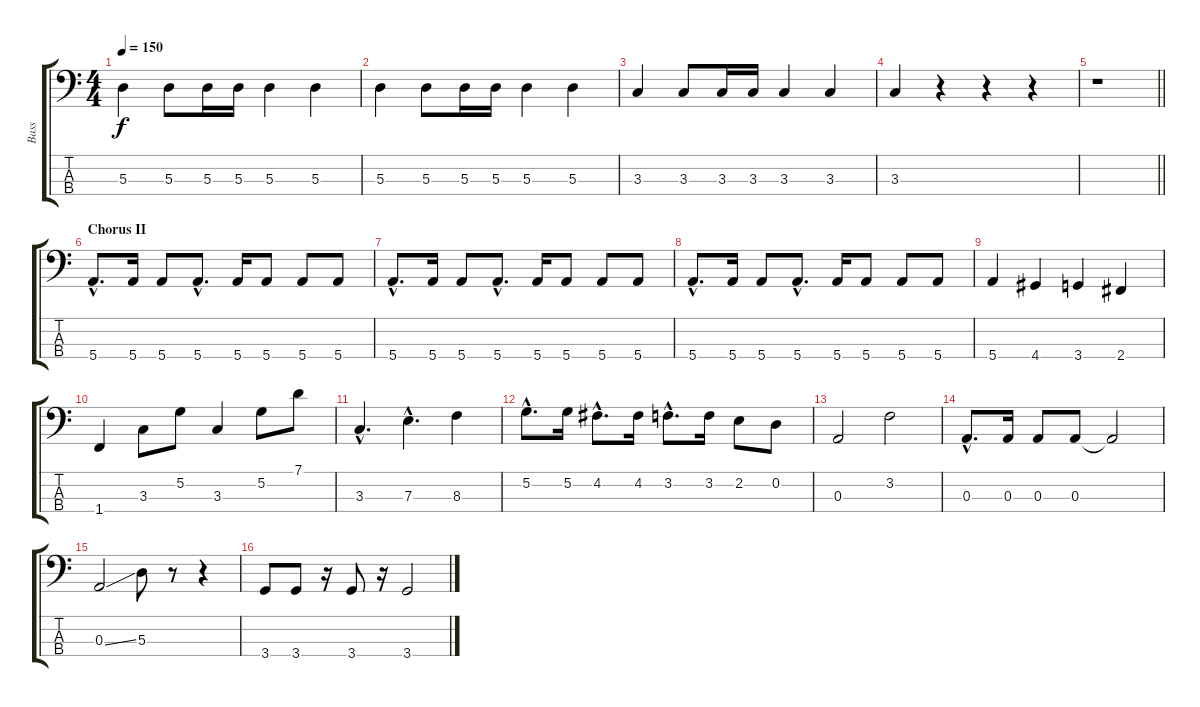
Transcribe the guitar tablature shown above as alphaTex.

\track ("Bass" "Bass") {instrument electricbassfinger}
\staff {score tabs}
\tuning (G2 D2 A1 E1) {hide}
\ts (4 4)
\tempo 150
\clef f4
\ks c
5.3.4{dy f} 5.3.8 5.3.16 5.3.16 5.3.4 5.3.4 |
5.3.4 5.3.8 5.3.16 5.3.16 5.3.4 5.3.4 |
3.3.4 3.3.8 3.3.16 3.3.16 3.3.4 3.3.4 |
3.3.4 r.4 r.4 r.4 |
\barLineRight lightlight
r.1 |
\section ("" "Chorus II")
5.4{hac}.8{d} 5.4.16 5.4.8 5.4{hac}.8{d} 5.4.16 5.4.8 5.4.8 5.4.8 |
5.4{hac}.8{d} 5.4.16 5.4.8 5.4{hac}.8{d} 5.4.16 5.4.8 5.4.8 5.4.8 |
5.4{hac}.8{d} 5.4.16 5.4.8 5.4{hac}.8{d} 5.4.16 5.4.8 5.4.8 5.4.8 |
5.4.4 4.4.4 3.4.4 2.4.4 |
1.4.4 3.3.8 5.2.8 3.3.4 5.2.8 7.1.8 |
3.3{hac}.4{d} 7.3{hac}.4{d} 8.3.4 |
5.2{hac}.8{d} 5.2.16 4.2{hac}.8{d} 4.2.16 3.2{hac}.8{d} 3.2.16 2.2.8 0.2.8 |
0.3.2 3.2.2 |
0.3{hac}.8{d} 0.3.16 0.3.8 0.3.8 0.3{t}.2 |
0.3{ss}.2 5.3.8 r.8 r.4 |
3.4.8 3.4.8 r.16 3.4.8 r.16 3.4.2
